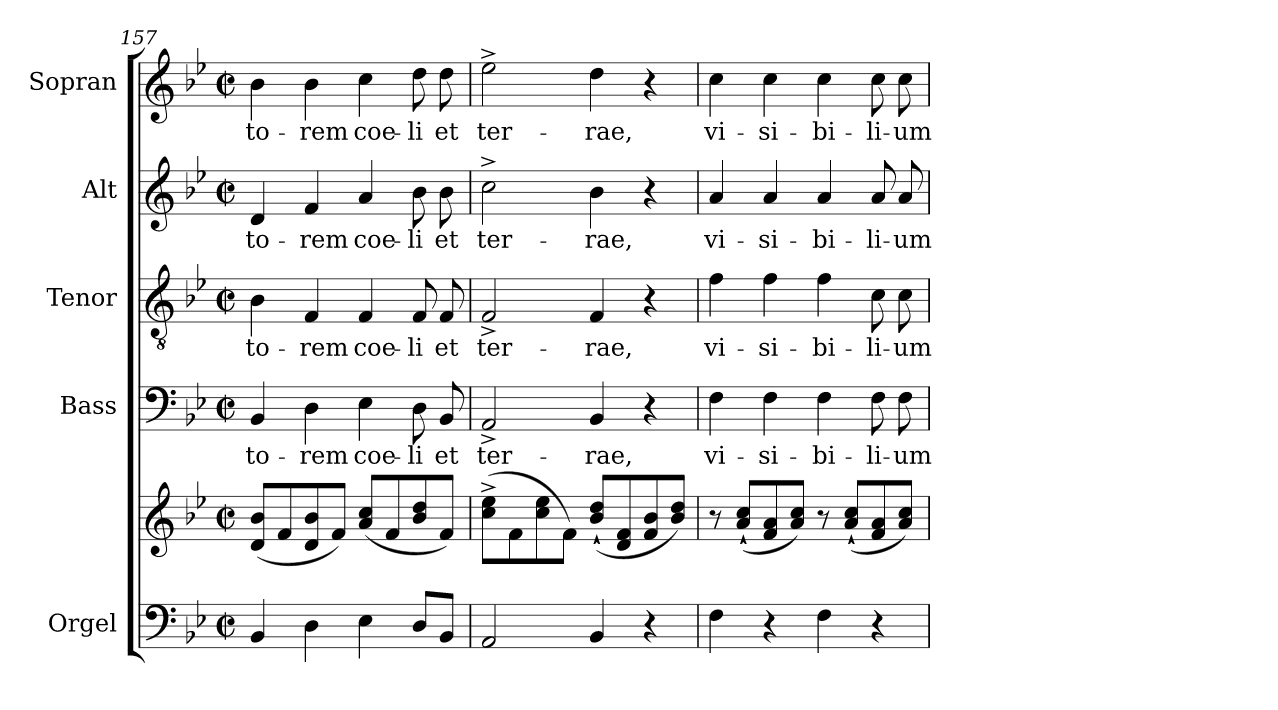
**kern	**kern	**kern	**text	**kern	**text	**kern	**text	**kern	**text
*part5	*part5	*part4	*part4	*part3	*part3	*part2	*part2	*part1	*part1
*staff6	*staff5	*staff4	*staff4	*staff3	*staff3	*staff2	*staff2	*staff1	*staff1
*I"Orgel	*	*I"Bass	*	*I"Tenor	*	*I"Alt	*	*I"Sopran	*
*I'Org.	*	*I'B.	*	*I'T.	*	*I'A.	*	*I'S.	*
*clefF4	*clefG2	*clefF4	*	*clefGv2	*	*clefG2	*	*clefG2	*
*k[b-e-]	*k[b-e-]	*k[b-e-]	*	*k[b-e-]	*	*k[b-e-]	*	*k[b-e-]	*
*B-:	*B-:	*B-:	*	*B-:	*	*B-:	*	*B-:	*
*M2/2	*M2/2	*M2/2	*	*M2/2	*	*M2/2	*	*M2/2	*
*met(c|)	*met(c|)	*met(c|)	*	*met(c|)	*	*met(c|)	*	*met(c|)	*
=157	=157	=157	=157	=157	=157	=157	=157	=157	=157
!	!	!	!LO:LY:b	!	!LO:LY:b	!	!LO:LY:b	!	!LO:LY:b
4BB-/	(<8d/ 8b-/L	4BB-/	-to-	4B-\	-to-	4d/	-to-	4b-\	-to-
.	8f/	.	.	.	.	.	.	.	.
!	!	!	!LO:LY:b	!	!LO:LY:b	!	!LO:LY:b	!	!LO:LY:b
4D\	8d/ 8b-/	4D\	-rem	4F/	-rem	4f/	-rem	4b-\	-rem
.	8f/J)	.	.	.	.	.	.	.	.
!	!	!	!LO:LY:b	!	!LO:LY:b	!	!LO:LY:b	!	!LO:LY:b
4E-\	(<8a/ 8cc/L	4E-\	coe-	4F/	coe-	4a/	coe-	4cc\	coe-
.	8f/	.	.	.	.	.	.	.	.
!	!	!	!LO:LY:b	!	!LO:LY:b	!	!LO:LY:b	!	!LO:LY:b
8D/L	8b-/ 8dd/	8D\	-li	8F/	-li	8b-\	-li	8dd\	-li
!	!	!	!LO:LY:b	!	!LO:LY:b	!	!LO:LY:b	!	!LO:LY:b
8BB-/J	8f/J)	8BB-/	et	8F/	et	8b-\	et	8dd\	et
=158	=158	=158	=158	=158	=158	=158	=158	=158	=158
!	!	!	!LO:LY:b	!	!LO:LY:b	!	!LO:LY:b	!	!LO:LY:b
2AA/	(>8cc\^> 8ee-\^>L	2AA^>/	ter-	2F^>/	ter-	2cc^>\	ter-	2ee-^>\	ter-
.	8f\	.	.	.	.	.	.	.	.
.	8cc\ 8ee-\	.	.	.	.	.	.	.	.
.	8f\J)	.	.	.	.	.	.	.	.
!	!	!	!LO:LY:b	!	!LO:LY:b	!	!LO:LY:b	!	!LO:LY:b
4BB-/	(<8b-/`< 8dd/`<L	4BB-/	-rae,	4F/	-rae,	4b-\	-rae,	4dd\	-rae,
.	8d/ 8f/	.	.	.	.	.	.	.	.
4r	8f/ 8b-/	4r	.	4r	.	4r	.	4r	.
.	8b-/ 8dd/J)	.	.	.	.	.	.	.	.
=159	=159	=159	=159	=159	=159	=159	=159	=159	=159
!	!	!	!LO:LY:b	!	!LO:LY:b	!	!LO:LY:b	!	!LO:LY:b
4F\	8r	4F\	vi-	4f\	vi-	4a/	vi-	4cc\	vi-
.	(<8a/`< 8cc/`<L	.	.	.	.	.	.	.	.
!	!	!	!LO:LY:b	!	!LO:LY:b	!	!LO:LY:b	!	!LO:LY:b
4r	8f/ 8a/	4F\	-si-	4f\	-si-	4a/	-si-	4cc\	-si-
.	8a/ 8cc/J)	.	.	.	.	.	.	.	.
!	!	!	!LO:LY:b	!	!LO:LY:b	!	!LO:LY:b	!	!LO:LY:b
4F\	8r	4F\	-bi-	4f\	-bi-	4a/	-bi-	4cc\	-bi-
.	(<8a/`< 8cc/`<L	.	.	.	.	.	.	.	.
!	!	!	!LO:LY:b	!	!LO:LY:b	!	!LO:LY:b	!	!LO:LY:b
4r	8f/ 8a/	8F\	-li-	8c\	-li-	8a/	-li-	8cc\	-li-
!	!	!	!LO:LY:b	!	!LO:LY:b	!	!LO:LY:b	!	!LO:LY:b
.	8a/ 8cc/J)	8F\	-um	8c\	-um	8a/	-um	8cc\	-um
=	=	=	=	=	=	=	=	=	=
*-	*-	*-	*-	*-	*-	*-	*-	*-	*-
